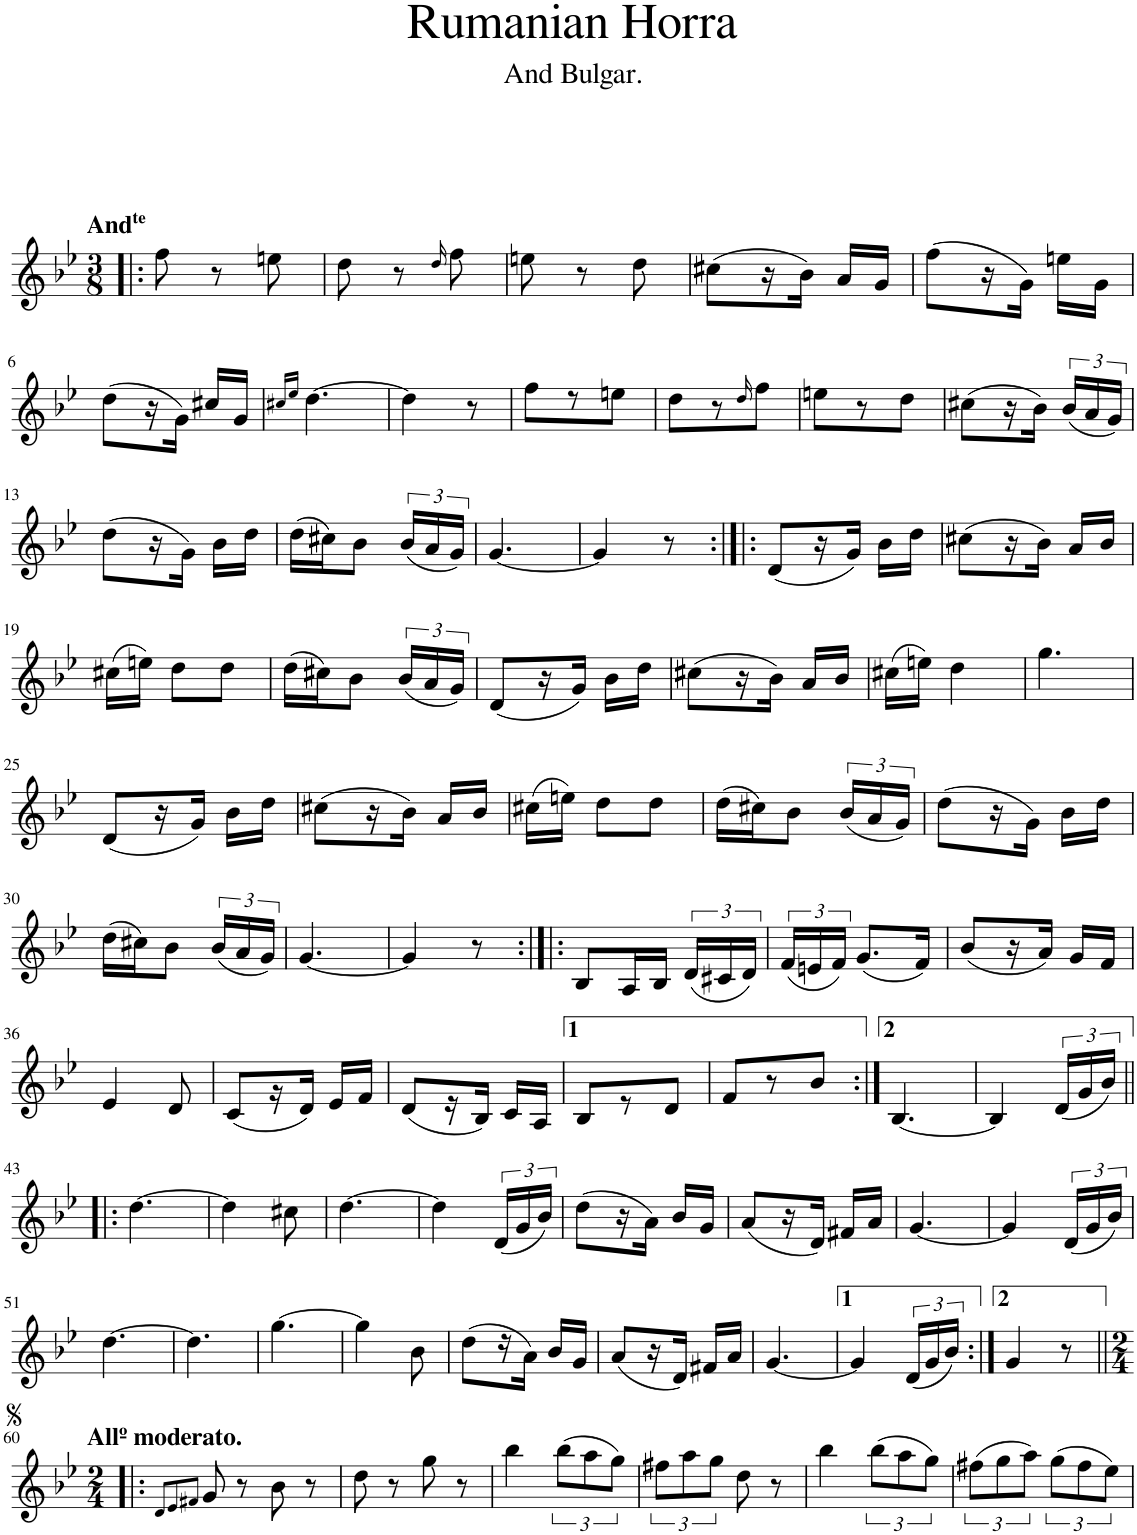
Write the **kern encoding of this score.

**kern
*part1
*staff1
*I"Piano
*I'Pno
*clefG2
*k[b-e-]
*g:
*M3/8
=1!|:
!LO:TX:a:B:t=Andᵗᵉ
8ff\
8r
8een\
=2
8dd\
8r
16qdd/
8ff\
=3
8een\
8r
8dd\
=4
(8cc#X\L
16r
16b-\JJ)
16a/LL
16g/JJ
=5
(8ff\L
16r
16g\JJ)
16een\LL
16g\JJ
!!LO:LB:g=z
=6
(8dd\L
16r
16g\JJ)
16cc#X/LL
16g/JJ
=7
16qcc#X/LL
16qee-/JJ
[4.dd\
=8
4dd\]
8r
=9
8ff\L
8r
8een\J
=10
8dd\L
8r
16qdd/
8ff\J
=11
8een\L
8r
8dd\J
=12
(8cc#X\L
16r
16b-\JJ)
(24b-/LL
24a/
24g/JJ)
!!LO:LB:g=z
=13
(8dd\L
16r
16g\JJ)
16b-\LL
16dd\JJ
=14
(16dd\LL
16cc#X\J)
8b-\J
(24b-/LL
24a/
24g/JJ)
=15
[4.g/
=16
4g/]
8r
=17:|!|:
(8d/L
16r
16g/JJ)
16b-\LL
16dd\JJ
=18
(8cc#X\L
16r
16b-\JJ)
16a/LL
16b-/JJ
!!LO:LB:g=z
=19
(16cc#X\LL
16een\JJ)
8dd\L
8dd\J
=20
(16dd\LL
16cc#X\J)
8b-\J
(24b-/LL
24a/
24g/JJ)
=21
(8d/L
16r
16g/JJ)
16b-\LL
16dd\JJ
=22
(8cc#X\L
16r
16b-\JJ)
16a/LL
16b-/JJ
=23
(16cc#X\LL
16een\JJ)
4dd\
=24
4.gg\
!!LO:LB:g=z
=25
(8d/L
16r
16g/JJ)
16b-\LL
16dd\JJ
=26
(8cc#X\L
16r
16b-\JJ)
16a/LL
16b-/JJ
=27
(16cc#X\LL
16een\JJ)
8dd\L
8dd\J
=28
(16dd\LL
16cc#X\J)
8b-\J
(24b-/LL
24a/
24g/JJ)
=29
(8dd\L
16r
16g\JJ)
16b-\LL
16dd\JJ
!!LO:LB:g=z
=30
(16dd\LL
16cc#X\J)
8b-\J
(24b-/LL
24a/
24g/JJ)
=31
[4.g/
=32
4g/]
8r
=33:|!|:
8B-/L
16A/L
16B-/JJ
(24d/LL
24c#X/
24d/JJ)
=34
(24f/LL
24en/
24f/JJ)
(8.g/L
16f/Jk)
=35
(8b-/L
16r
16a/JJ)
16g/LL
16f/JJ
!!LO:LB:g=z
=36
4e-/
8d/
=37
(8c/L
16r
16d/JJ)
16e-/LL
16f/JJ
=38
(8d/L
16r
16B-/JJ)
16c/LL
16A/JJ
=39
8B-/L
8r
8d/J
=40
8f/L
8r
8b-/J
=41:|!
[4.B-/
=42
4B-/]
(24d/LL
24g/
24b-/JJ)
!!LO:LB:g=z
=43!|:
[4.dd\
=44
4dd\]
8cc#X\
=45
[4.dd\
=46
4dd\]
(24d/LL
24g/
24b-/JJ)
=47
(8dd\L
16r
16a\JJ)
16b-/LL
16g/JJ
=48
(8a/L
16r
16d/JJ)
16f#X/LL
16a/JJ
=49
[4.g/
=50
4g/]
(24d/LL
24g/
24b-/JJ)
!!LO:LB:g=z
=51
[4.dd\
=52
4.dd\]
=53
[4.gg\
=54
4gg\]
8b-\
=55
(8dd\L
16r
16a\JJ)
16b-/LL
16g/JJ
=56
(8a/L
16r
16d/JJ)
16f#X/LL
16a/JJ
=57
[4.g/
=58
4g/]
(24d/LL
24g/
24b-/JJ)
=59:|!
4g/
8r
!!LO:LB:g=z
=60!|:
*M2/4
8qd/L
8qe-/
8qf#X/J
!LO:TX:a:B:t=Allº moderato.
8g/
8r
8b-\
8r
=61
8dd\
8r
8gg\
8r
=62
4bb-\
(12bb-\L
12aa\
12gg\J)
=63
12ff#X\L
12aa\
12gg\J
8dd\
8r
=64
4bb-\
(12bb-\L
12aa\
12gg\J)
=65
(12ff#X\L
12gg\
12aa\J)
(12gg\L
12ff#\
12ee-\J)
=
*-
